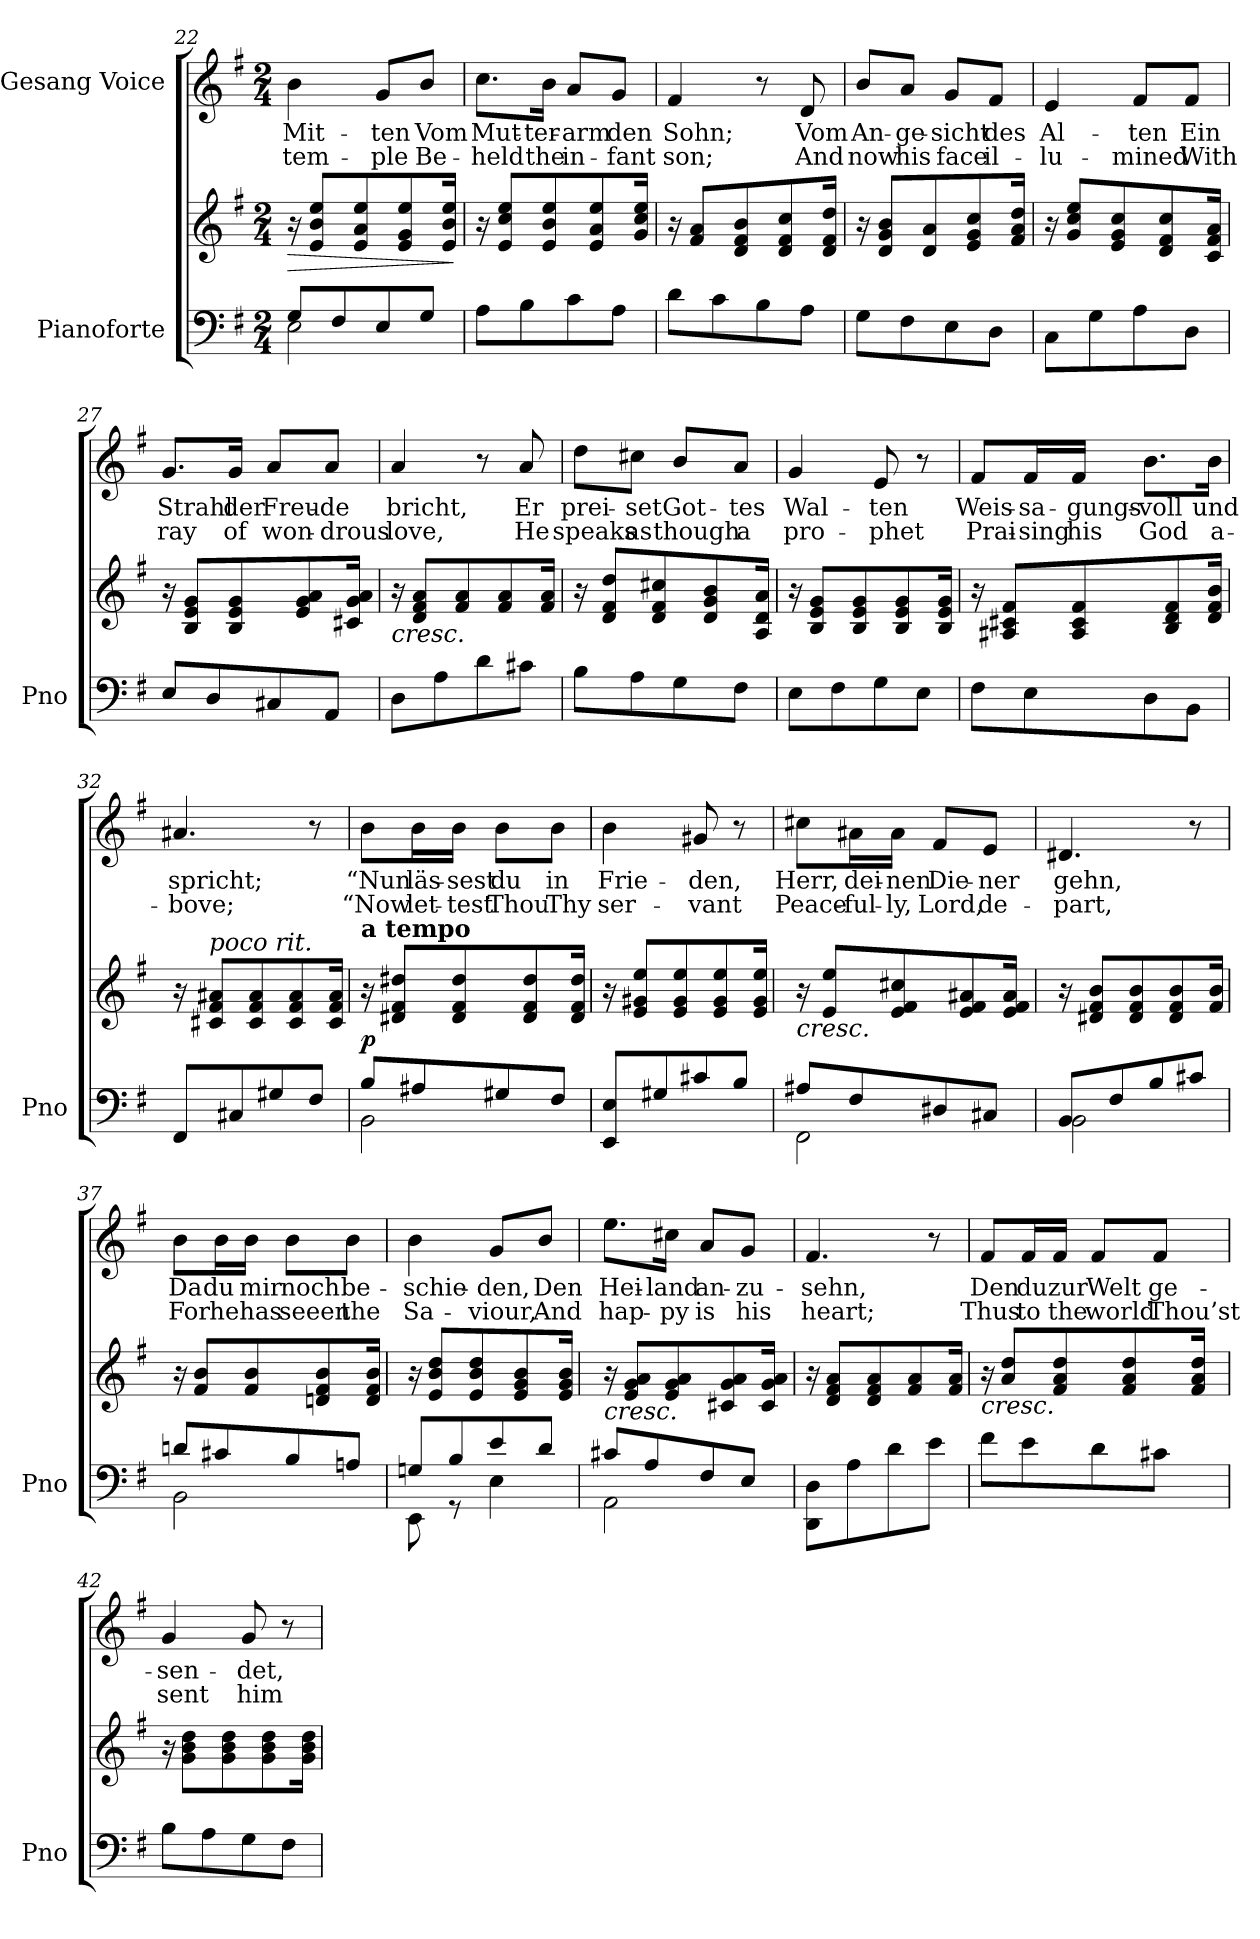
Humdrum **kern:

**kern	**kern	**dynam	**kern	**text	**text
*part2	*part2	*part2	*part1	*part1	*part1
*staff3	*staff2	*staff2/3	*staff1	*staff1	*staff1
*I"Pianoforte	*	*	*I"Gesang Voice	*	*
*I'Pno	*	*	*	*	*
*clefF4	*clefG2	*	*clefG2	*	*
*k[f#]	*k[f#]	*	*k[f#]	*	*
*M2/4	*M2/4	*	*M2/4	*	*
=22	=22	=22	=22	=22	=22
*^	*	*	*	*	*
!	!	!	!LO:HP:b	!	!	!
8G/L	2E\	16r	>	4b\	Mit-	tem-
.	.	8e/ 8b/ 8ee/L	.	.	.	.
8F#/	.	.	.	.	.	.
.	.	8e/ 8a/ 8ee/	.	.	.	.
8E/	.	.	.	8g/L	-ten	-ple
.	.	8e/ 8g/ 8ee/	.	.	.	.
8G/J	.	.	.	8b/J	Vom	Be-
.	.	16e/ 16b/ 16ee/Jk	.	.	.	.
*v	*v	*	*	*	*	*
.	.	]	.	.	.
=23	=23	=23	=23	=23	=23
8A\L	16r	.	8.cc\L	Mut-	-held
.	8e/ 8cc/ 8ee/L	.	.	.	.
8B\	.	.	.	.	.
.	8e/ 8b/ 8ee/	.	16b\Jk	-ter-	the
8c\	.	.	8a/L	-arm	in-
.	8e/ 8a/ 8ee/	.	.	.	.
8A\J	.	.	8g/J	den	-fant
.	16g/ 16cc/ 16ee/Jk	.	.	.	.
=24	=24	=24	=24	=24	=24
8d\L	16r	.	4f#/	Sohn;	son;
.	8f#/ 8a/L	.	.	.	.
8c\	.	.	.	.	.
.	8d/ 8f#/ 8b/	.	.	.	.
8B\	.	.	8r	.	.
.	8d/ 8f#/ 8cc/	.	.	.	.
8A\J	.	.	8d/	Vom	And
.	16d/ 16f#/ 16dd/Jk	.	.	.	.
=25	=25	=25	=25	=25	=25
8G\L	16r	.	8b/L	An-	now
.	8d/ 8g/ 8b/L	.	.	.	.
8F#\	.	.	8a/J	-ge-	his
.	8d/ 8a/	.	.	.	.
8E\	.	.	8g/L	-sicht	face
.	8e/ 8g/ 8cc/	.	.	.	.
8D\J	.	.	8f#/J	des	il-
.	16f#/ 16a/ 16dd/Jk	.	.	.	.
=26	=26	=26	=26	=26	=26
8C\L	16r	.	4e/	Al-	-lu-
.	8g/ 8cc/ 8ee/L	.	.	.	.
8G\	.	.	.	.	.
.	8e/ 8g/ 8cc/	.	.	.	.
8A\	.	.	8f#/L	-ten	-mined
.	8d/ 8f#/ 8cc/	.	.	.	.
8D\J	.	.	8f#/J	Ein	With
.	16c/ 16f#/ 16a/Jk	.	.	.	.
=27	=27	=27	=27	=27	=27
8E/L	16r	.	8.g/L	Strahl	ray
.	8B/ 8e/ 8g/L	.	.	.	.
8D/	.	.	.	.	.
.	8B/ 8e/ 8g/	.	16g/Jk	der	of
8C#X/	.	.	8a/L	Freu-	won-
.	8e/ 8g/ 8a/	.	.	.	.
8AA/J	.	.	8a/J	-de	-drous
.	16c#X/ 16g/ 16a/Jk	.	.	.	.
=28	=28	=28	=28	=28	=28
!	!LO:TX:b:i:t=cresc.	!	!	!	!
8D\L	16r	.	4a/	bricht,	love,
.	8d/ 8f#/ 8a/L	.	.	.	.
8A\	.	.	.	.	.
.	8f#/ 8a/	.	.	.	.
8d\	.	.	8r	.	.
.	8f#/ 8a/	.	.	.	.
8c#X\J	.	.	8a/	Er	He
.	16f#/ 16a/Jk	.	.	.	.
=29	=29	=29	=29	=29	=29
8B\L	16r	.	8dd\L	prei-	speaks
.	8d/ 8f#/ 8dd/L	.	.	.	.
8A\	.	.	8cc#X\J	-set	as
.	8d/ 8f#/ 8cc#X/	.	.	.	.
8G\	.	.	8b/L	Got-	though
.	8d/ 8g/ 8b/	.	.	.	.
8F#\J	.	.	8a/J	-tes	a
.	16A/ 16d/ 16a/Jk	.	.	.	.
=30	=30	=30	=30	=30	=30
8E\L	16r	.	4g/	Wal-	pro-
.	8B/ 8e/ 8g/L	.	.	.	.
8F#\	.	.	.	.	.
.	8B/ 8e/ 8g/	.	.	.	.
8G\	.	.	8e/	-ten	-phet
.	8B/ 8e/ 8g/	.	.	.	.
8E\J	.	.	8r	.	.
.	16B/ 16e/ 16g/Jk	.	.	.	.
=31	=31	=31	=31	=31	=31
8F#\L	16r	.	8f#/L	Weis-	Prai-
.	8A#X/ 8c#X/ 8f#/L	.	.	.	.
8E\	.	.	16f#/L	-sa-	-sing
.	8A#/ 8c#/ 8f#/	.	16f#/JJ	-gungs-	his
8D\	.	.	8.b\L	-voll	God
.	8B/ 8d/ 8f#/	.	.	.	.
8BB\J	.	.	.	.	.
.	16d/ 16f#/ 16b/Jk	.	16b\Jk	und	a-
=32	=32	=32	=32	=32	=32
8FF#/L	16r	.	4.a#X/	spricht;	-bove;
!	!LO:TX:a:i:t=poco rit.	!	!	!	!
.	8c#X/ 8f#/ 8a#X/L	.	.	.	.
8C#X/	.	.	.	.	.
.	8c#/ 8f#/ 8a#/	.	.	.	.
8G#X/	.	.	.	.	.
.	8c#/ 8f#/ 8a#/	.	.	.	.
8F#/J	.	.	8r	.	.
.	16c#/ 16f#/ 16a#/Jk	.	.	.	.
=33	=33	=33	=33	=33	=33
*^	*	*	*	*	*
!	!	!LO:TX:a:B:t=a tempo	!	!	!	!
!	!	!	!LO:DY:b	!	!	!
8B/L	2BB\	16r	p	8b\L	“Nun	“Now
.	.	8d#X/ 8f#/ 8dd#X/L	.	.	.	.
8A#X/	.	.	.	16b\L	läs-	let-
.	.	8d#/ 8f#/ 8dd#/	.	16b\JJ	-sest	-test
8G#X/	.	.	.	8b\L	du	Thou
.	.	8d#/ 8f#/ 8dd#/	.	.	.	.
8F#/J	.	.	.	8b\J	in	Thy
.	.	16d#/ 16f#/ 16dd#/Jk	.	.	.	.
*v	*v	*	*	*	*	*
=34	=34	=34	=34	=34	=34
8EE/ 8E/L	16r	.	4b\	Frie-	ser-
.	8e/ 8g#X/ 8ee/L	.	.	.	.
8G#X/	.	.	.	.	.
.	8e/ 8g#/ 8ee/	.	.	.	.
8c#X/	.	.	8g#X/	-den,	-vant
.	8e/ 8g#/ 8ee/	.	.	.	.
8B/J	.	.	8r	.	.
.	16e/ 16g#/ 16ee/Jk	.	.	.	.
=35	=35	=35	=35	=35	=35
*^	*	*	*	*	*
!	!	!LO:TX:b:i:t=cresc.	!	!	!	!
8A#X::/L	2FF#\	16r	.	8cc#X\L	Herr,	Peace-
.	.	8e/ 8ee/L	.	.	.	.
8F#/	.	.	.	16a#X\L	dei-	-ful-
.	.	8e/ 8f#/ 8cc#X/	.	16a#\JJ	-nen	-ly,
8D#X/	.	.	.	8f#/L	Die-	Lord,
.	.	8e/ 8f#/ 8a#X/	.	.	.	.
8C#X/J	.	.	.	8e/J	-ner	de-
.	.	16e/ 16f#/ 16a#/Jk	.	.	.	.
=36	=36	=36	=36	=36	=36	=36
8BB/L	2BB\	16r	.	4.d#X/	gehn,	-part,
.	.	8d#X/ 8f#/ 8b/L	.	.	.	.
8F#/	.	.	.	.	.	.
.	.	8d#/ 8f#/ 8b/	.	.	.	.
8B/	.	.	.	.	.	.
.	.	8d#/ 8f#/ 8b/	.	.	.	.
8c#X/J	.	.	.	8r	.	.
.	.	16f#/ 16b/Jk	.	.	.	.
=37	=37	=37	=37	=37	=37	=37
8dn/L	2BB\	16r	.	8b\L	Da	For
.	.	8f#/ 8b/L	.	.	.	.
8c#X/	.	.	.	16b\L	du	he
.	.	8f#/ 8b/	.	16b\JJ	mir	has
8B/	.	.	.	8b\L	noch	seeen
.	.	8dn/ 8f#/ 8b/	.	.	.	.
8An/J	.	.	.	8b\J	be-	the
.	.	16d/ 16f#/ 16b/Jk	.	.	.	.
=38	=38	=38	=38	=38	=38	=38
8Gn::/L	8EE\	16r	.	4b\	-schie-	Sa-
.	.	8e/ 8b/ 8dd/L	.	.	.	.
8B/	8r	.	.	.	.	.
.	.	8e/ 8b/ 8dd/	.	.	.	.
8e/	4E\	.	.	8g/L	-den,	-viour,
.	.	8e/ 8g/ 8b/	.	.	.	.
8d/J	.	.	.	8b/J	Den	And
.	.	16e/ 16g/ 16b/Jk	.	.	.	.
=39	=39	=39	=39	=39	=39	=39
!	!	!LO:TX:b:i:t=cresc.	!	!	!	!
8c#X::/L	2AA\	16r	.	8.ee\L	Hei-	hap-
.	.	8e/ 8g/ 8a/L	.	.	.	.
8A/	.	.	.	.	.	.
.	.	8e/ 8g/ 8a/	.	16cc#X\Jk	-land	-py
8F#/	.	.	.	8a/L	an-	is
.	.	8c#X/ 8g/ 8a/	.	.	.	.
8E/J	.	.	.	8g/J	-zu-	his
.	.	16c#/ 16g/ 16a/Jk	.	.	.	.
*v	*v	*	*	*	*	*
=40	=40	=40	=40	=40	=40
8DD\ 8D\L	16r	.	4.f#/	-sehn,	heart;
.	8d/ 8f#/ 8a/L	.	.	.	.
8A\	.	.	.	.	.
.	8d/ 8f#/ 8a/	.	.	.	.
8d\	.	.	.	.	.
.	8f#/ 8a/	.	.	.	.
8e\J	.	.	8r	.	.
.	16f#/ 16a/Jk	.	.	.	.
=41	=41	=41	=41	=41	=41
!	!LO:TX:b:i:t=cresc.	!	!	!	!
8f#\L	16r	.	8f#/L	Den	Thus
.	8a/ 8dd/L	.	.	.	.
8e\	.	.	16f#/L	du	to
.	8f#/ 8a/ 8dd/	.	16f#/JJ	zur	the
8d\	.	.	8f#/L	Welt	world
.	8f#/ 8a/ 8dd/	.	.	.	.
8c#X\J	.	.	8f#/J	ge-	Thou’st
.	16f#/ 16a/ 16dd/Jk	.	.	.	.
=42	=42	=42	=42	=42	=42
8B\L	16r	.	4g/	-sen-	sent
.	8g\ 8b\ 8dd\L	.	.	.	.
8A\	.	.	.	.	.
.	8g\ 8b\ 8dd\	.	.	.	.
8G\	.	.	8g/	-det,	him
.	8g\ 8b\ 8dd\	.	.	.	.
8F#\J	.	.	8r	.	.
.	16g\ 16b\ 16dd\Jk	.	.	.	.
=	=	=	=	=	=
*-	*-	*-	*-	*-	*-
